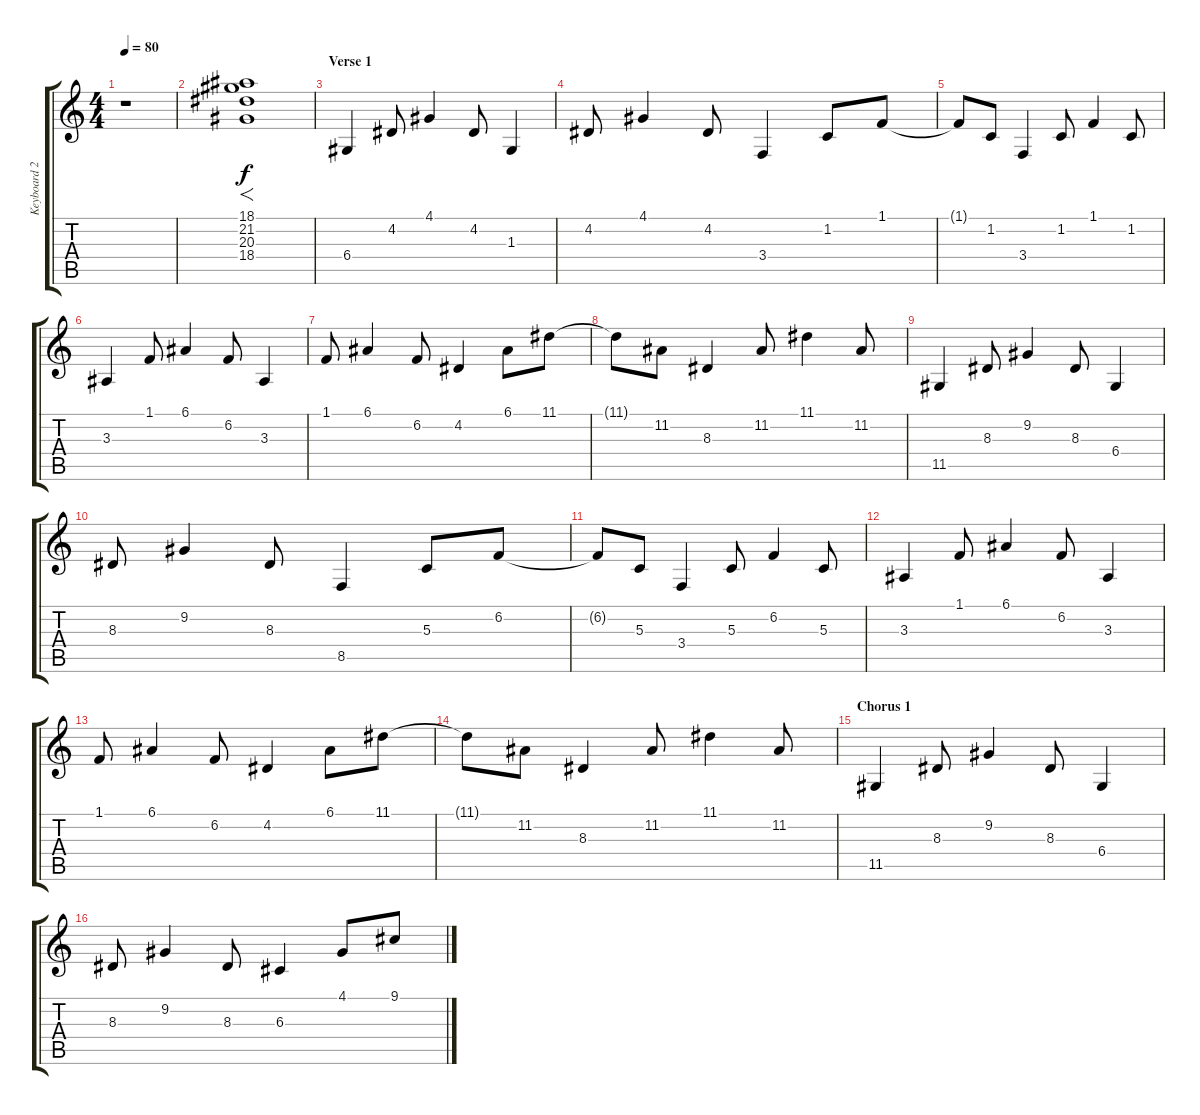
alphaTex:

\track ("Keyboard 2" "Keyboard 2") {instrument synthvoice}
\staff {score tabs}
\tuning (E4 B3 G3 D3 A2 E2) {hide}
\ts (4 4)
\tempo 80
\clef g2
\ks c
r.1{dy f instrument synthvoice} |
(18.1 21.2 20.3 18.4).1{f} |
\section ("" "Verse 1")
6.4.4 4.2.8 4.1.4 4.2.8 1.3.4 |
4.2.8 4.1.4 4.2.8 3.4.4 1.2.8 1.1.8 |
1.1{t}.8 1.2.8 3.4.4 1.2.8 1.1.4 1.2.8 |
3.3.4 1.1.8 6.1.4 6.2.8 3.3.4 |
1.1.8 6.1.4 6.2.8 4.2.4 6.1.8 11.1.8 |
11.1{t}.8 11.2.8 8.3.4 11.2.8 11.1.4 11.2.8 |
11.5.4 8.3.8 9.2.4 8.3.8 6.4.4 |
8.3.8 9.2.4 8.3.8 8.5.4 5.3.8 6.2.8 |
6.2{t}.8 5.3.8 3.4.4 5.3.8 6.2.4 5.3.8 |
3.3.4 1.1.8 6.1.4 6.2.8 3.3.4 |
1.1.8 6.1.4 6.2.8 4.2.4 6.1.8 11.1.8 |
11.1{t}.8 11.2.8 8.3.4 11.2.8 11.1.4 11.2.8 |
\section ("" "Chorus 1")
11.5.4 8.3.8 9.2.4 8.3.8 6.4.4 |
8.3.8 9.2.4 8.3.8 6.3.4 4.1.8 9.1.8
